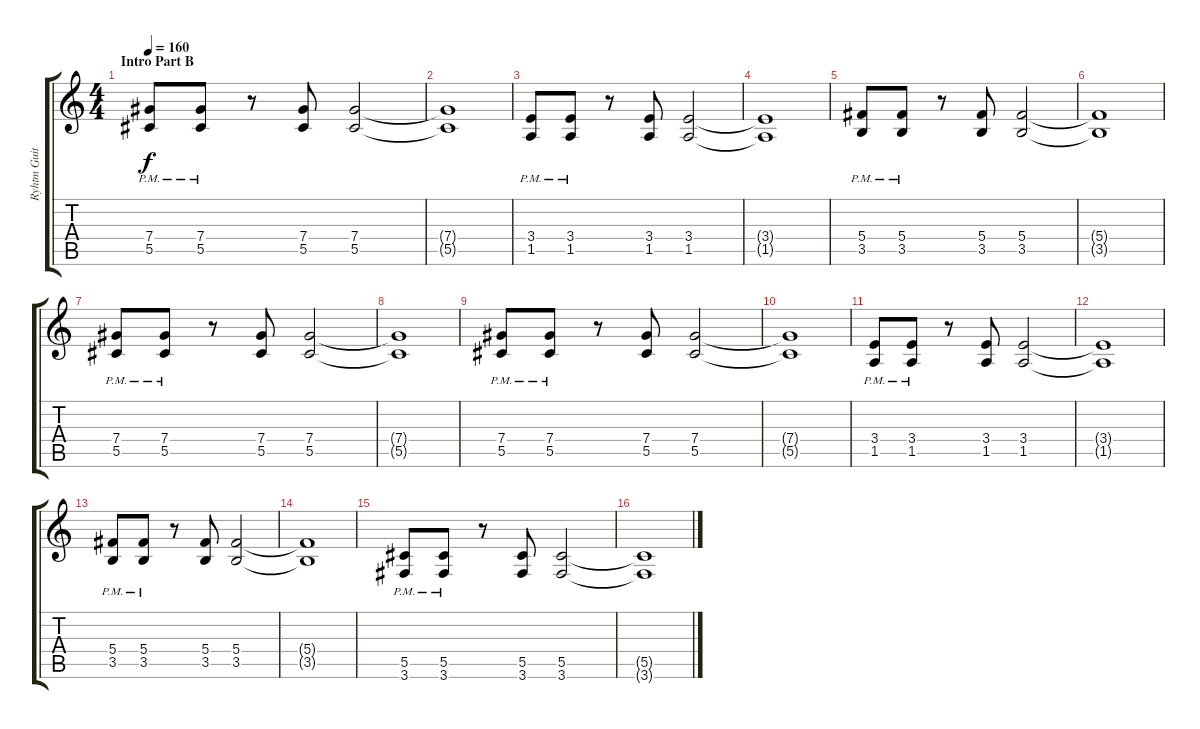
\track ("Ryhtm Guitar (Eduardo Kawanaka)" "Ryhtm Guit") {instrument overdrivenguitar}
\staff {score tabs}
\tuning (Eb4 Bb3 Gb3 Db3 Ab2 Eb2) {hide}
\ts (4 4)
\section ("" "Intro Part B")
\tempo 160
\clef g2
\ks c
(7.4 5.5{pm}).8{dy f} (7.4 5.5{pm}).8 r.8 (7.4 5.5).8 (7.4 5.5).2 |
(7.4{t} 5.5{t}).1 |
(3.4 1.5{pm}).8 (3.4 1.5{pm}).8 r.8 (3.4 1.5).8 (3.4 1.5).2 |
(3.4{t} 1.5{t}).1 |
(5.4 3.5{pm}).8 (5.4 3.5{pm}).8 r.8 (5.4 3.5).8 (5.4 3.5).2 |
(5.4{t} 3.5{t}).1 |
(7.4 5.5{pm}).8 (7.4 5.5{pm}).8 r.8 (7.4 5.5).8 (7.4 5.5).2 |
(7.4{t} 5.5{t}).1 |
(7.4 5.5{pm}).8 (7.4 5.5{pm}).8 r.8 (7.4 5.5).8 (7.4 5.5).2 |
(7.4{t} 5.5{t}).1 |
(3.4 1.5{pm}).8 (3.4 1.5{pm}).8 r.8 (3.4 1.5).8 (3.4 1.5).2 |
(3.4{t} 1.5{t}).1 |
(5.4 3.5{pm}).8 (5.4 3.5{pm}).8 r.8 (5.4 3.5).8 (5.4 3.5).2 |
(5.4{t} 3.5{t}).1 |
(5.5{pm} 3.6).8 (5.5{pm} 3.6).8 r.8 (5.5 3.6).8 (5.5 3.6).2 |
(5.5{t} 3.6{t}).1
